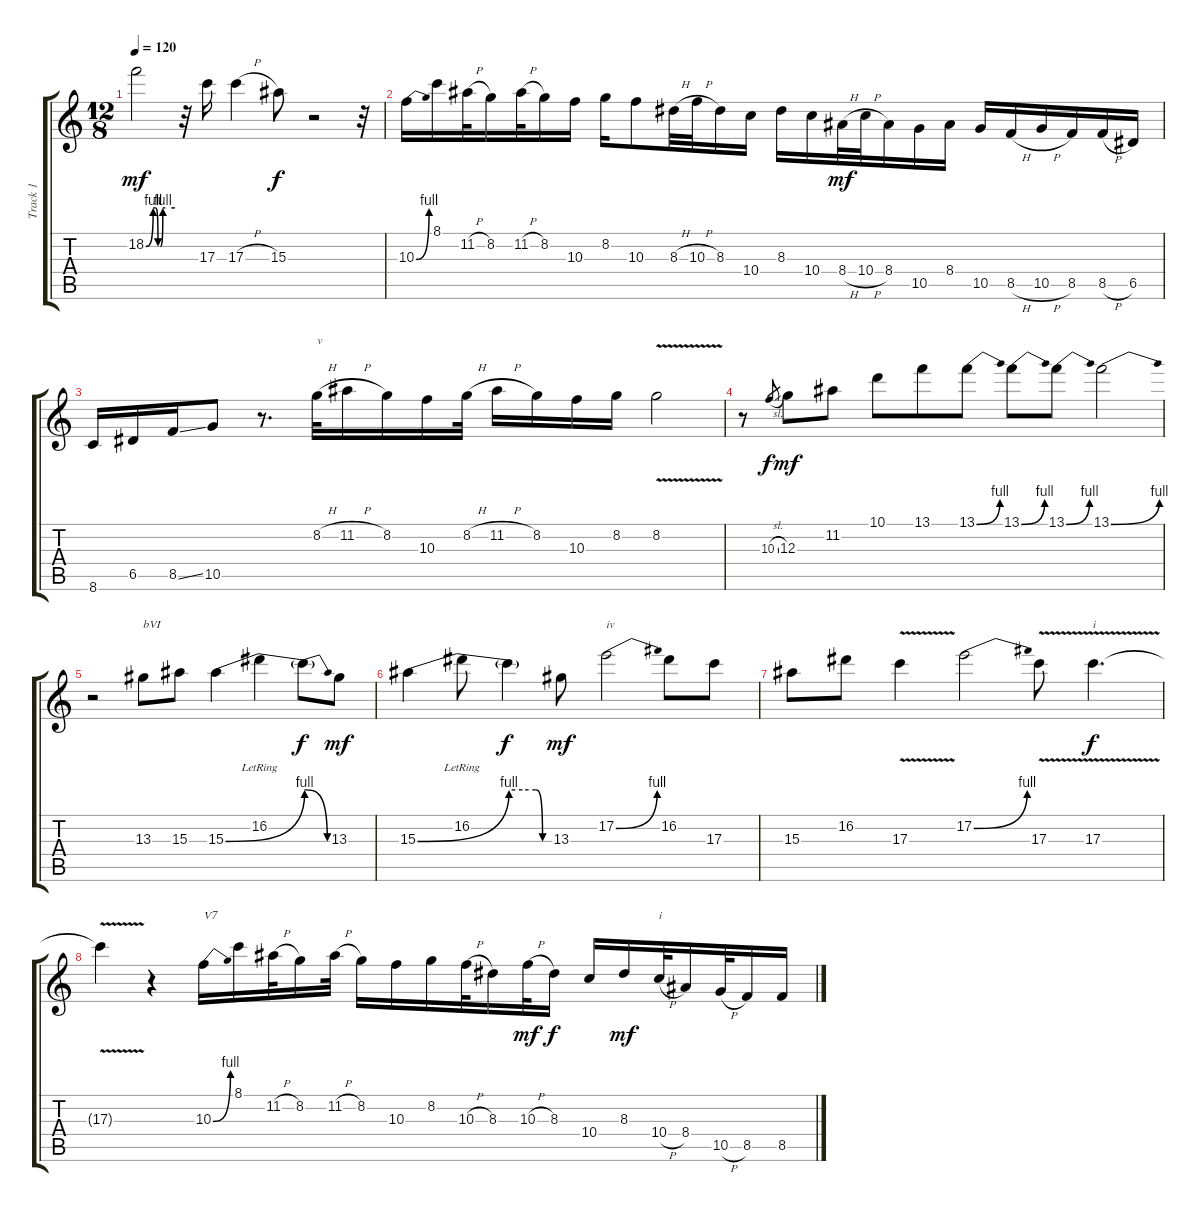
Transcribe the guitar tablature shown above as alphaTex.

\track ("Track 1" "Track 1") {instrument acousticguitarsteel}
\staff {score tabs}
\tuning (E4 B3 G3 D3 A2 E2) {hide}
\ts (12 8)
\tempo 120
\clef g2
\ks c
18.2{be (custom 0 0 15 4 20 4 25 0 30 0 35 4 40 4 60 4)}.2{dy mf} r.32 17.3.16 17.3{h}.4 15.3.8{dy f} r.2 r.32 |
10.3{be (bend 0 0 60 4)}.16 8.1.16 11.2{h}.32 8.2.16 11.2{h}.32 8.2.16 10.3.16 8.2.16 10.3.8 8.3{h}.32 10.3{h}.32 8.3.16 10.4.16 8.3.16 10.4.16 8.4{h}.32{dy mf} 10.4{h}.32 8.4.16 10.5.16 8.4.16 10.5.16 8.5{h}.16 10.5{h}.16 8.5.16 8.5{h}.16 6.5.16 |
8.6.16 6.5.16 8.5{ss}.16 10.5.8 r.8{d} 8.2{h}.32{txt "v"} 11.2{h}.16 8.2.16 10.3.16 8.2{h}.32 11.2{h}.16 8.2.16 10.3.16 8.2.16 8.2{v}.2 |
r.8 10.3{sl}.8{gr dy f} 12.3.8{dy mf} 11.2.8 10.1.8 13.1.8 13.1{be (bend 0 0 60 4)}.8 13.1{be (bend 0 0 60 4)}.8 13.1{be (bend 0 0 60 4)}.8 13.1{be (bend 0 0 60 4)}.2 |
r.2 13.3.8{txt "bVI"} 15.3.8 15.3{be (bend 0 0 60 4)}.4 16.2{lr}.4 15.3{be (release 0 4 60 0) t}.8{dy f} 13.3.8{dy mf} |
15.3{be (bend 0 0 60 4)}.4 16.2{lr}.8 15.3{be (custom 0 4 20 4 40 4 50 0 60 0) t}.4{dy f} 13.3.8{dy mf} 17.2{be (bend 0 0 60 4)}.2{txt "iv"} 16.2.8 17.3.8 |
15.3.8 16.2.8 17.3{v}.4 17.2{be (bend 0 0 60 4)}.2 17.3{v}.8 17.3{v}.4{d txt "i" dy f} |
17.3{t}.4 r.4 10.3{be (bend 0 0 60 4)}.16{txt "V7"} 8.1.16 11.2{h}.32 8.2.16 11.2{h}.32 8.2.16 10.3.16 8.2.16 10.3{h}.32 8.3.16 10.3{h}.32{dy mf} 8.3.16{dy f} 10.4.16 8.3.16{dy mf} 10.4{h}.32{txt "i"} 8.4.16 10.5{h}.32 8.5.16 8.5{h}.16
